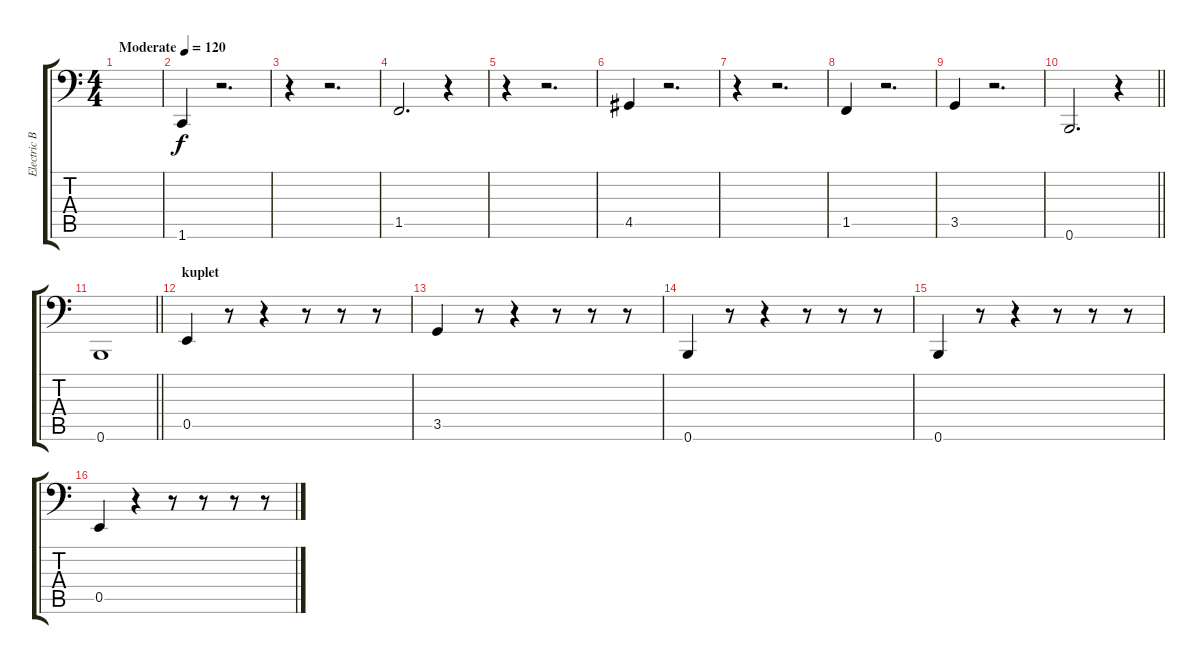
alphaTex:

\track ("Electric Bass" "Electric B") {instrument electricbassfinger}
\staff {score tabs}
\tuning (C3 G2 D2 A1 E1 B0) {hide}
\ts (4 4)
\tempo (120 "Moderate")
\clef f4
\ks c
|
1.6.4 r.2{d} |
r.4 r.2{d} |
1.5.2{d} r.4 |
r.4 r.2{d} |
4.5.4 r.2{d} |
r.4 r.2{d} |
1.5.4 r.2{d} |
3.5.4 r.2{d} |
\barLineRight lightlight
0.6.2{d} r.4 |
\barLineRight lightlight
0.6.1 |
\section ("" "kuplet")
0.5.4 r.8 r.4 r.8 r.8 r.8 |
3.5.4 r.8 r.4 r.8 r.8 r.8 |
0.6.4 r.8 r.4 r.8 r.8 r.8 |
0.6.4 r.8 r.4 r.8 r.8 r.8 |
0.5.4 r.4 r.8 r.8 r.8 r.8
